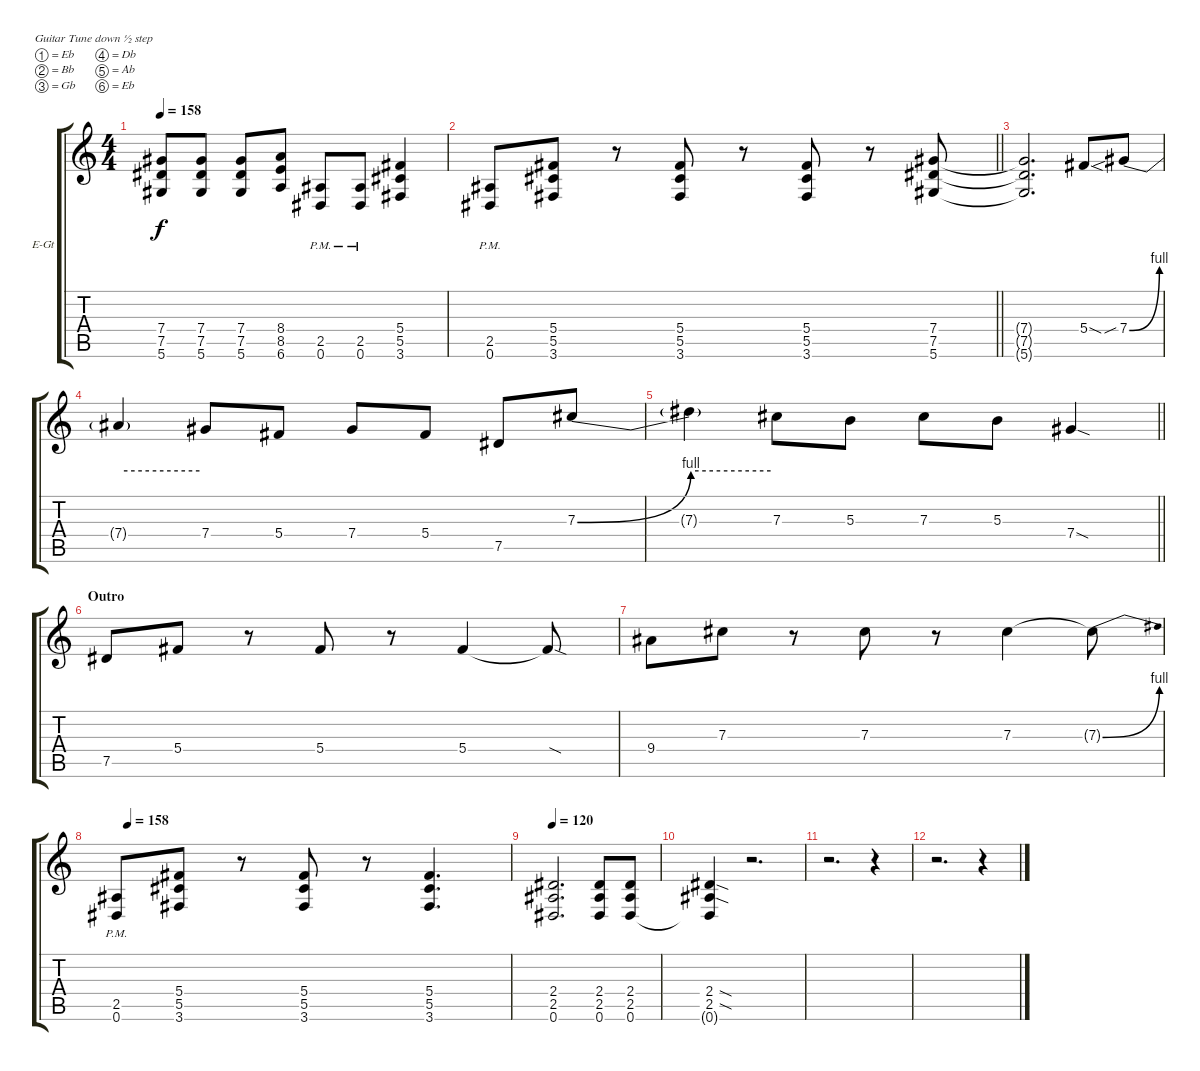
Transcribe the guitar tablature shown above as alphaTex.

\bracketExtendMode groupsimilarinstruments
\firstSystemTrackNameOrientation horizontal
\otherSystemsTrackNameOrientation horizontal
\track ("Guitar 1" "E-Gt") {instrument distortionguitar}
\staff {score tabs}
\tuning (Eb4 Bb3 Gb3 Db3 Ab2 Eb2)
\ts (4 4)
\tempo 158
\clef g2
\ks c
(7.5 5.6 7.4).8{dy f} (7.5 5.6 7.4).8 (7.5 5.6 7.4).8 (8.5 6.6 8.4).8 (0.6{pm} 2.5{pm}).8 (0.6{pm} 2.5{pm}).8 (5.5 3.6 5.4).4 |
\barLineRight lightlight
(0.6{pm} 2.5{pm}).8 (5.4 5.5 3.6).8 r.8 (5.4 5.5 3.6).8 r.8 (5.4 5.5 3.6).8 r.8 (7.4 7.5 5.6).8 |
(7.4{t} 7.5{t} 5.6{t}).2{d} 5.4{sod}.8 7.4{be (bend 0 0 24 4) sib}.8 |
7.4{be (hold 0 4 60 4) t}.4 7.4.8 5.4.8 7.4.8 5.4.8 7.5.8 7.3{be (bend 0 0 24 4)}.8 |
\barLineRight lightlight
7.3{be (hold 0 4 60 4) t}.4 7.3.8 5.3.8 7.3.8 5.3.8 7.4{sod}.4 |
\section ("" "Outro")
7.5.8 5.4.8 r.8 5.4.8 r.8 5.4.4 5.4{sod t}.8 |
9.4.8 7.3.8 r.8 7.3.8 r.8 7.3.4 7.3{be (bend 0 0 26.4 4) t}.8 |
\tempo (158 0.03125)
(0.6{pm} 2.5{pm}).8 (5.4 5.5 3.6).8 r.8 (5.4 5.5 3.6).8 r.8 (5.4 5.5 3.6).4{d} |
\tempo 120
(2.4 2.5 0.6).2{d} (2.4 2.5 0.6).8 (2.4 2.5 0.6).8 |
(2.4{sod} 2.5{sod} 0.6{t}).4 r.2{d} |
r.2{d} r.4 |
r.2{d} r.4
